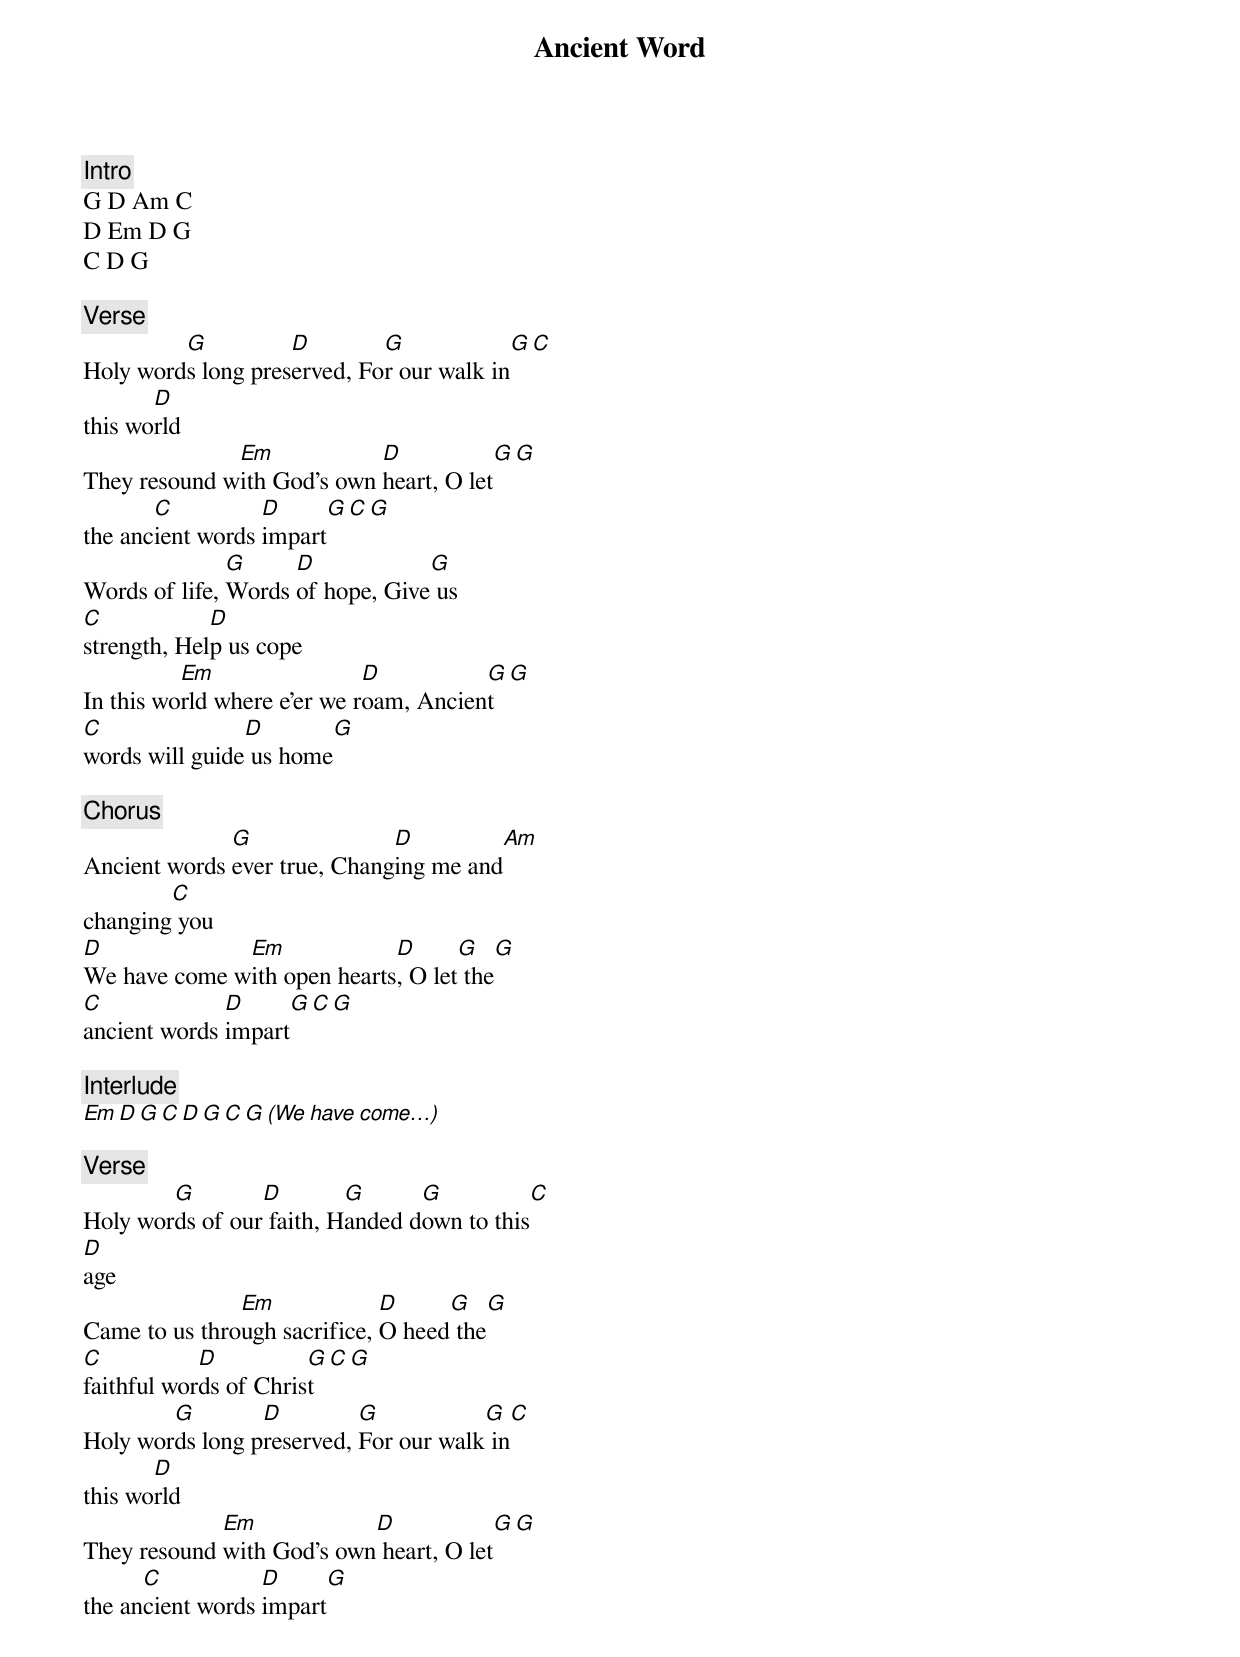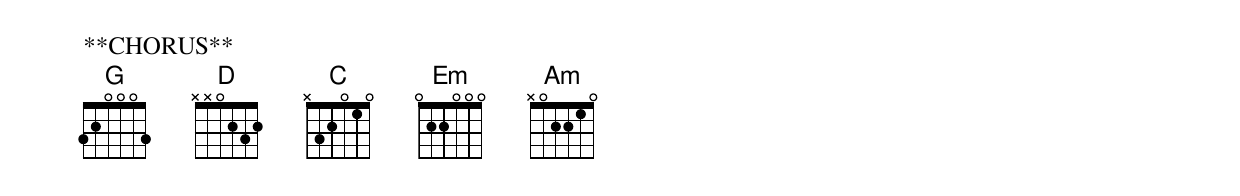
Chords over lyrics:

Ancient Word

[Intro]
G D Am C
D Em D G
C D G

[Verse]
         G          D        G                G     C
Holy words long preserved, For our walk in
       D
this world
              Em            D               G           G
They resound with God's own heart, O let
       C          D              G   C  G
the ancient words impart
               G     D            G
Words of life, Words of hope, Give us
C            D
strength, Help us cope
          Em                 D          G       G
In this world where e'er we roam, Ancient
C               D              G
words will guide us home

[Chorus]
              G               D                      Am
Ancient words ever true, Changing me and
        C
changing you
D             Em             D      G            G
We have come with open hearts, O let the
C             D              G  C G
ancient words impart

[Interlude]
Em D G C D G C G (We have come…)

[Verse]
        G        D        G      G           C
Holy words of our faith, Handed down to this
D
age
               Em             D     G       G
Came to us through sacrifice, O heed the
C           D          G      C G
faithful words of Christ
        G        D         G           G           C
Holy words long preserved, For our walk in
       D
this world
             Em            D               G            G
They resound with God's own heart, O let
      C           D             G
the ancient words impart

**CHORUS**
